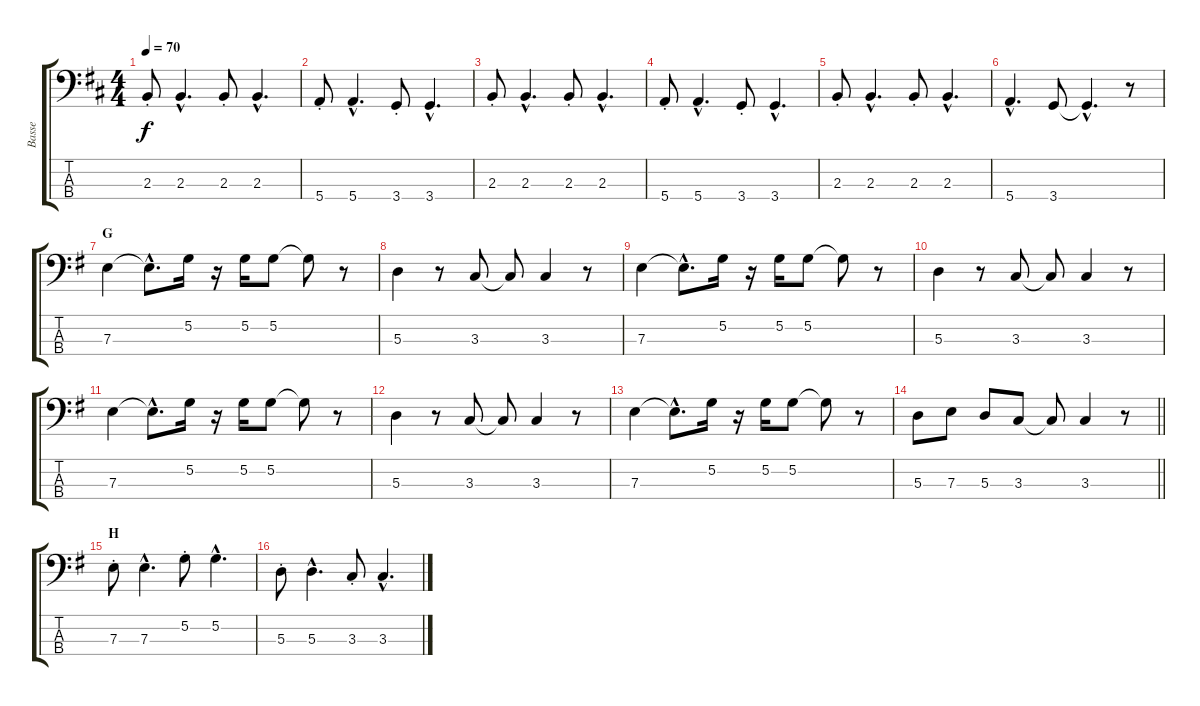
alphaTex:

\track ("Basse" "Basse") {instrument electricbassfinger}
\staff {score tabs}
\tuning (G2 D2 A1 E1) {hide}
\ts (4 4)
\tempo 70
\clef f4
\ks d
2.3{st}.8{dy f} 2.3{hac}.4{d} 2.3{st}.8 2.3{hac}.4{d} |
5.4{st}.8 5.4{hac}.4{d} 3.4{st}.8 3.4{hac}.4{d} |
2.3{st}.8 2.3{hac}.4{d} 2.3{st}.8 2.3{hac}.4{d} |
5.4{st}.8 5.4{hac}.4{d} 3.4{st}.8 3.4{hac}.4{d} |
2.3{st}.8 2.3{hac}.4{d} 2.3{st}.8 2.3{hac}.4{d} |
5.4{hac}.4{d} 3.4.8 3.4{hac t}.4{d} r.8 |
\section ("" "G")
\ks g
7.3.4 7.3{hac t}.8{d} 5.2.16 r.16 5.2.16 5.2.8 5.2{t}.8 r.8 |
5.3.4 r.8 3.3.8 3.3{t}.8 3.3.4 r.8 |
7.3.4 7.3{hac t}.8{d} 5.2.16 r.16 5.2.16 5.2.8 5.2{t}.8 r.8 |
5.3.4 r.8 3.3.8 3.3{t}.8 3.3.4 r.8 |
7.3.4 7.3{hac t}.8{d} 5.2.16 r.16 5.2.16 5.2.8 5.2{t}.8 r.8 |
5.3.4 r.8 3.3.8 3.3{t}.8 3.3.4 r.8 |
7.3.4 7.3{hac t}.8{d} 5.2.16 r.16 5.2.16 5.2.8 5.2{t}.8 r.8 |
\barLineRight lightlight
5.3.8 7.3.8 5.3.8 3.3.8 3.3{t}.8 3.3.4 r.8 |
\section ("" "H")
7.3{st}.8 7.3{hac}.4{d} 5.2{st}.8 5.2{hac}.4{d} |
5.3{st}.8 5.3{hac}.4{d} 3.3{st}.8 3.3{hac}.4{d}
